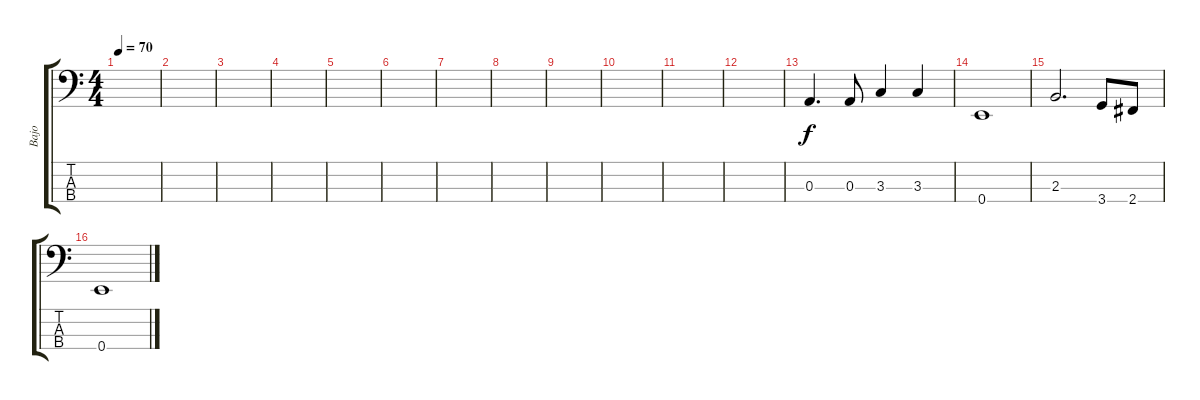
\track ("Bajo" "Bajo") {instrument electricbassfinger}
\staff {score tabs}
\tuning (G2 D2 A1 E1) {hide}
\ts (4 4)
\tempo 70
\clef f4
\ks c
|
|
|
|
|
|
|
|
|
|
|
|
0.3.4{d} 0.3.8 3.3.4 3.3.4 |
0.4.1 |
2.3.2{d} 3.4.8 2.4.8 |
0.4.1
